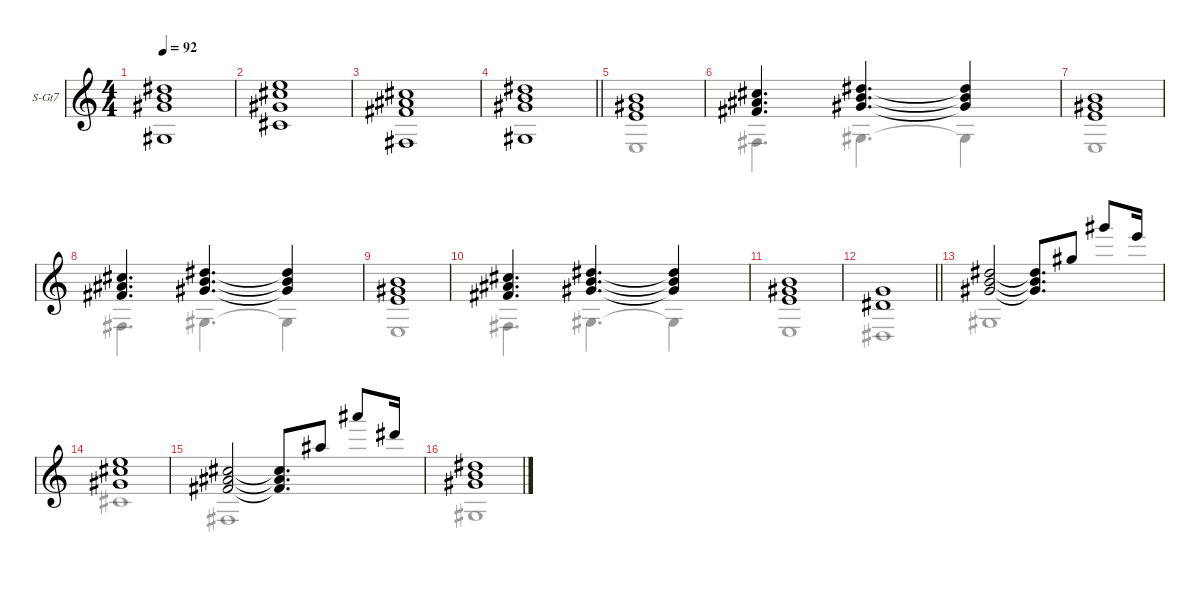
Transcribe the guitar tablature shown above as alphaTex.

\hideDynamics
\bracketExtendMode nobrackets
\firstSystemTrackNameOrientation horizontal
\otherSystemsTrackNameOrientation horizontal
\track ("Piano real" "S-Gt7") {instrument brightacousticpiano}
\staff {score}
\tuning (E4 B3 G3 D3 A2 E2 B1)
\displaytranspose 12
\voice
\ts (4 4)
\tempo 92
\clef g2
\ks aminor
(4.2{acc #} 4.3 6.4{acc #} 4.6{acc #}).1{dy f} |
(5.2 6.3{acc #} 6.4{acc #} 4.5{acc #}).1 |
(2.2{acc #} 3.3{acc #} 4.4{acc #} 2.6{acc #}).1 |
\barLineRight lightlight
(4.2{acc #} 4.3 6.4{acc #} 4.6{acc #}).1 |
(0.2 1.3{acc #} 2.4).1 |
(2.2{acc #} 3.3{acc #} 4.4{acc #}).4{d} (4.2{acc #} 4.3 6.4{acc #}).4{d} (4.2{t acc #} 4.3{t} 6.4{t acc #}).4 |
(0.2 1.3{acc #} 2.4).1 |
(2.2{acc #} 3.3{acc #} 4.4{acc #}).4{d} (4.2{acc #} 4.3 6.4{acc #}).4{d} (4.2{t acc #} 4.3{t} 6.4{t acc #}).4 |
(0.2 1.3{acc #} 2.4).1 |
(2.2{acc #} 3.3{acc #} 4.4{acc #}).4{d} (4.2{acc #} 4.3 6.4{acc #}).4{d} (4.2{t acc #} 4.3{t} 6.4{t acc #}).4 |
(0.2 1.3{acc #} 2.4).1 |
\barLineRight lightlight
(5.4 6.5{acc #}).1 |
(4.2{acc #} 4.3 6.4{acc #}).2 (4.2{t acc #} 4.3{t} 6.4{t acc #}).8{d} 13.3{acc #}.8{dy mp} 16.1{acc #}.8{dy mf} 17.2.16{dy f} |
(5.2 6.3{acc #} 6.4{acc #}).1 |
(2.2{acc #} 3.3{acc #} 4.4{acc #}).2 (2.2{t acc #} 3.3{t acc #} 4.4{t acc #}).8{d} 15.3{acc #}.8{dy mf} 18.1{acc #}.8 16.2{acc #}.16 |
(4.2{acc #} 4.3 6.4{acc #}).1{dy f}
\voice
\clef g2
\ottava regular
\simile none
\ks aminor
|
|
|
\barLineRight lightlight
|
0.6.1 |
2.6{acc #}.4{d} 4.6{acc #}.4{d} 4.6{t acc #}.4 |
0.6.1 |
2.6{acc #}.4{d} 4.6{acc #}.4{d} 4.6{t acc #}.4 |
0.6.1 |
2.6{acc #}.4{d} 4.6{acc #}.4{d} 4.6{t acc #}.4 |
0.6.1 |
\barLineRight lightlight
4.7{acc #}.1 |
4.6{acc #}.1 |
4.5{acc #}.1 |
2.6{acc #}.1 |
4.6{acc #}.1
